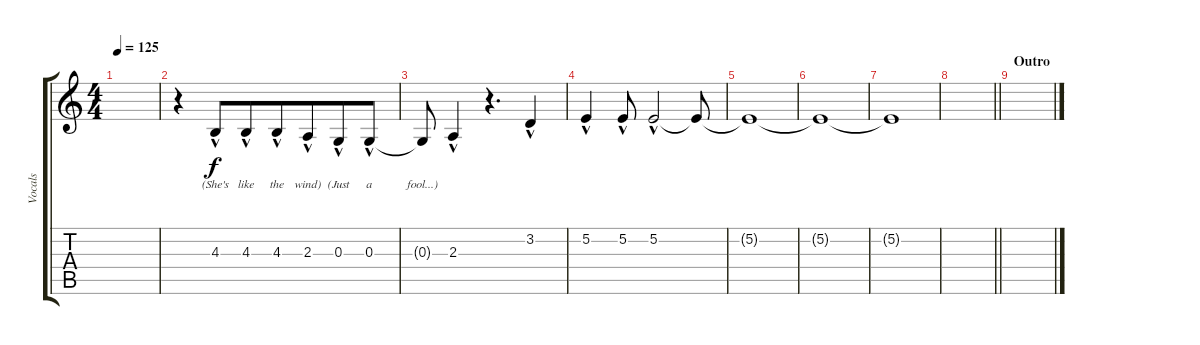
\track ("Vocals" "Vocals") {instrument lead2sawtooth}
\staff {score tabs}
\tuning (E4 B3 G3 D3 A2 E2) {hide}
\ts (4 4)
\tempo 125
\clef g2
\ks c
|
r.4 4.3{hac}.8{lyrics (0 "(She's") lyrics (1 "") lyrics (2 "") lyrics (3 "") lyrics (4 "")} 4.3{hac}.8{lyrics (0 "like") lyrics (1 "") lyrics (2 "") lyrics (3 "") lyrics (4 "") beam merge} 4.3{hac}.8{lyrics (0 "the") lyrics (1 "") lyrics (2 "") lyrics (3 "") lyrics (4 "")} 2.3{hac}.8{lyrics (0 "wind)") lyrics (1 "") lyrics (2 "") lyrics (3 "") lyrics (4 "") beam merge} 0.3{hac}.8{lyrics (0 "(Just") lyrics (1 "") lyrics (2 "") lyrics (3 "") lyrics (4 "")} 0.3{hac}.8{lyrics (0 "a") lyrics (1 "") lyrics (2 "") lyrics (3 "") lyrics (4 "")} |
0.3{t}.8{lyrics (0 "fool...)") lyrics (1 "") lyrics (2 "") lyrics (3 "") lyrics (4 "")} 2.3{hac}.4 r.4{d} 3.2{hac}.4 |
5.2{hac}.4 5.2{hac}.8 5.2{hac}.2 5.2{t}.8 |
5.2{t}.1 |
5.2{t}.1 |
5.2{t}.1 |
\barLineRight lightlight
|
\section ("" "Outro")
